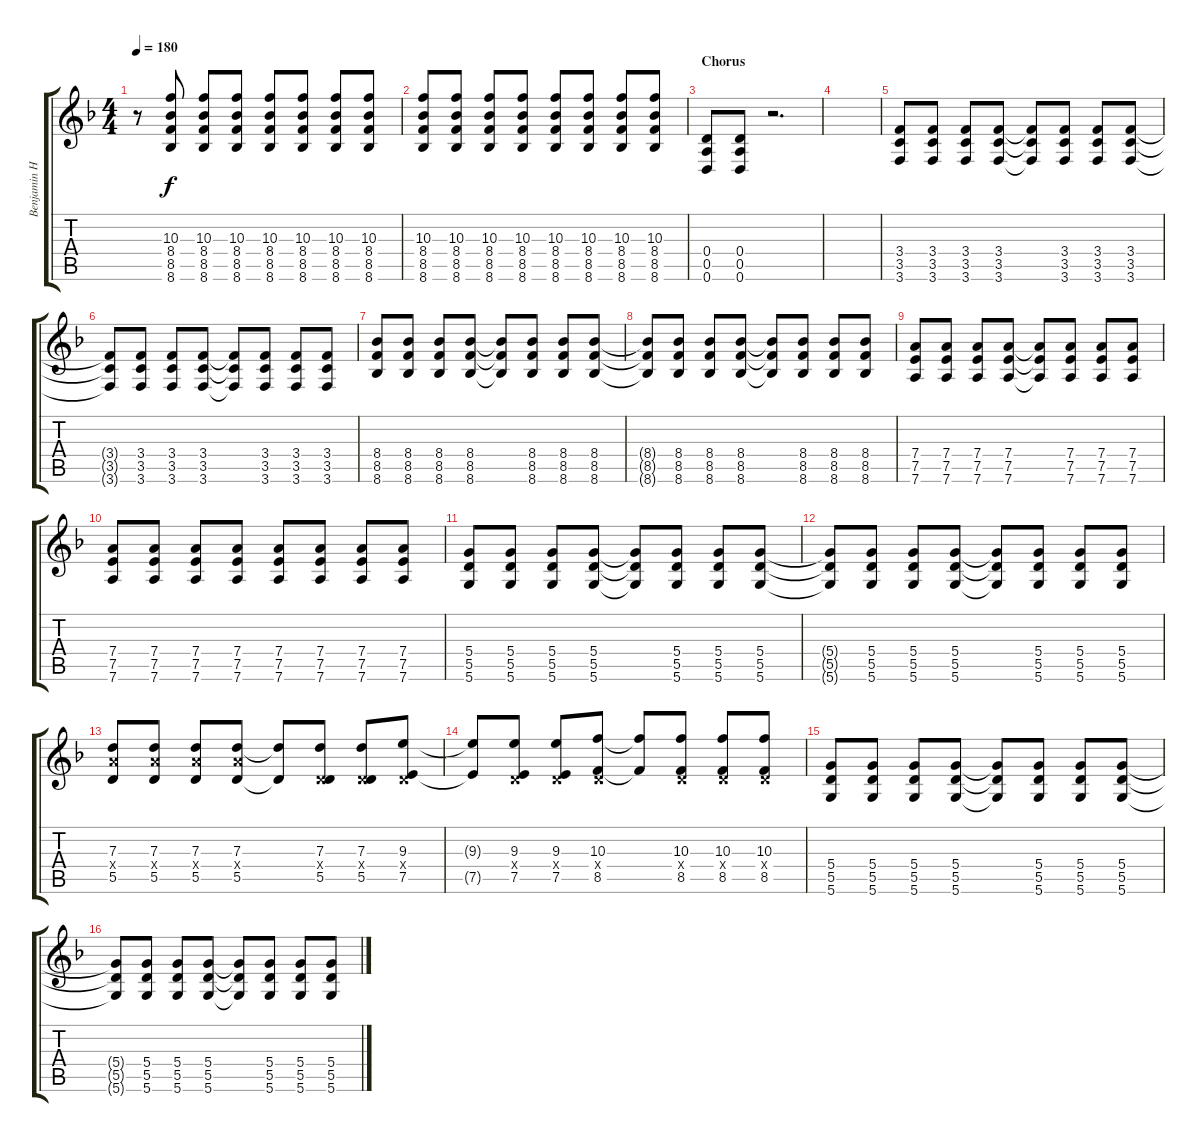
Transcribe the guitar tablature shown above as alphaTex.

\track ("Benjamin Harper (Guitar 2)" "Benjamin H") {instrument distortionguitar}
\staff {score tabs}
\tuning (E4 B3 G3 D3 A2 D2) {hide}
\ts (4 4)
\tempo 180
\clef g2
\ks f
r.8{dy f} (10.3 8.4 8.5 8.6).8 (10.3 8.4 8.5 8.6).8 (10.3 8.4 8.5 8.6).8 (10.3 8.4 8.5 8.6).8 (10.3 8.4 8.5 8.6).8 (10.3 8.4 8.5 8.6).8 (10.3 8.4 8.5 8.6).8 |
(10.3 8.4 8.5 8.6).8 (10.3 8.4 8.5 8.6).8 (10.3 8.4 8.5 8.6).8 (10.3 8.4 8.5 8.6).8 (10.3 8.4 8.5 8.6).8 (10.3 8.4 8.5 8.6).8 (10.3 8.4 8.5 8.6).8 (10.3 8.4 8.5 8.6).8 |
\section ("" "Chorus")
(0.4 0.5 0.6).8 (0.4 0.5 0.6).8 r.2{d} |
|
(3.4 3.5 3.6).8 (3.4 3.5 3.6).8 (3.4 3.5 3.6).8 (3.4 3.5 3.6).8 (3.4{t} 3.5{t} 3.6{t}).8 (3.4 3.5 3.6).8 (3.4 3.5 3.6).8 (3.4 3.5 3.6).8 |
(3.4{t} 3.5{t} 3.6{t}).8 (3.4 3.5 3.6).8 (3.4 3.5 3.6).8 (3.4 3.5 3.6).8 (3.4{t} 3.5{t} 3.6{t}).8 (3.4 3.5 3.6).8 (3.4 3.5 3.6).8 (3.4 3.5 3.6).8 |
(8.4 8.5 8.6).8 (8.4 8.5 8.6).8 (8.4 8.5 8.6).8 (8.4 8.5 8.6).8 (8.4{t} 8.5{t} 8.6{t}).8 (8.4 8.5 8.6).8 (8.4 8.5 8.6).8 (8.4 8.5 8.6).8 |
(8.4{t} 8.5{t} 8.6{t}).8 (8.4 8.5 8.6).8 (8.4 8.5 8.6).8 (8.4 8.5 8.6).8 (8.4{t} 8.5{t} 8.6{t}).8 (8.4 8.5 8.6).8 (8.4 8.5 8.6).8 (8.4 8.5 8.6).8 |
(7.4 7.5 7.6).8 (7.4 7.5 7.6).8 (7.4 7.5 7.6).8 (7.4 7.5 7.6).8 (7.4{t} 7.5{t} 7.6{t}).8 (7.4 7.5 7.6).8 (7.4 7.5 7.6).8 (7.4 7.5 7.6).8 |
(7.4 7.5 7.6).8 (7.4 7.5 7.6).8 (7.4 7.5 7.6).8 (7.4 7.5 7.6).8 (7.4 7.5 7.6).8 (7.4 7.5 7.6).8 (7.4 7.5 7.6).8 (7.4 7.5 7.6).8 |
(5.4 5.5 5.6).8 (5.4 5.5 5.6).8 (5.4 5.5 5.6).8 (5.4 5.5 5.6).8 (5.4{t} 5.5{t} 5.6{t}).8 (5.4 5.5 5.6).8 (5.4 5.5 5.6).8 (5.4 5.5 5.6).8 |
(5.4{t} 5.5{t} 5.6{t}).8 (5.4 5.5 5.6).8 (5.4 5.5 5.6).8 (5.4 5.5 5.6).8 (5.4{t} 5.5{t} 5.6{t}).8 (5.4 5.5 5.6).8 (5.4 5.5 5.6).8 (5.4 5.5 5.6).8 |
(7.3 7.4{x} 5.5).8{volume 13} (7.3 7.4{x} 5.5).8 (7.3 7.4{x} 5.5).8 (7.3 7.4{x} 5.5).8 (7.3{t} 5.5{t}).8 (7.3 0.4{x} 5.5).8 (7.3 0.4{x} 5.5).8 (9.3 0.4{x} 7.5).8 |
(9.3{t} 7.5{t}).8 (9.3 0.4{x} 7.5).8 (9.3 0.4{x} 7.5).8 (10.3 0.4{x} 8.5).8 (10.3{t} 8.5{t}).8 (10.3 0.4{x} 8.5).8 (10.3 0.4{x} 8.5).8 (10.3 0.4{x} 8.5).8 |
(5.4 5.5 5.6).8 (5.4 5.5 5.6).8 (5.4 5.5 5.6).8 (5.4 5.5 5.6).8 (5.4{t} 5.5{t} 5.6{t}).8 (5.4 5.5 5.6).8 (5.4 5.5 5.6).8 (5.4 5.5 5.6).8 |
(5.4{t} 5.5{t} 5.6{t}).8 (5.4 5.5 5.6).8 (5.4 5.5 5.6).8 (5.4 5.5 5.6).8 (5.4{t} 5.5{t} 5.6{t}).8 (5.4 5.5 5.6).8 (5.4 5.5 5.6).8 (5.4 5.5 5.6).8
